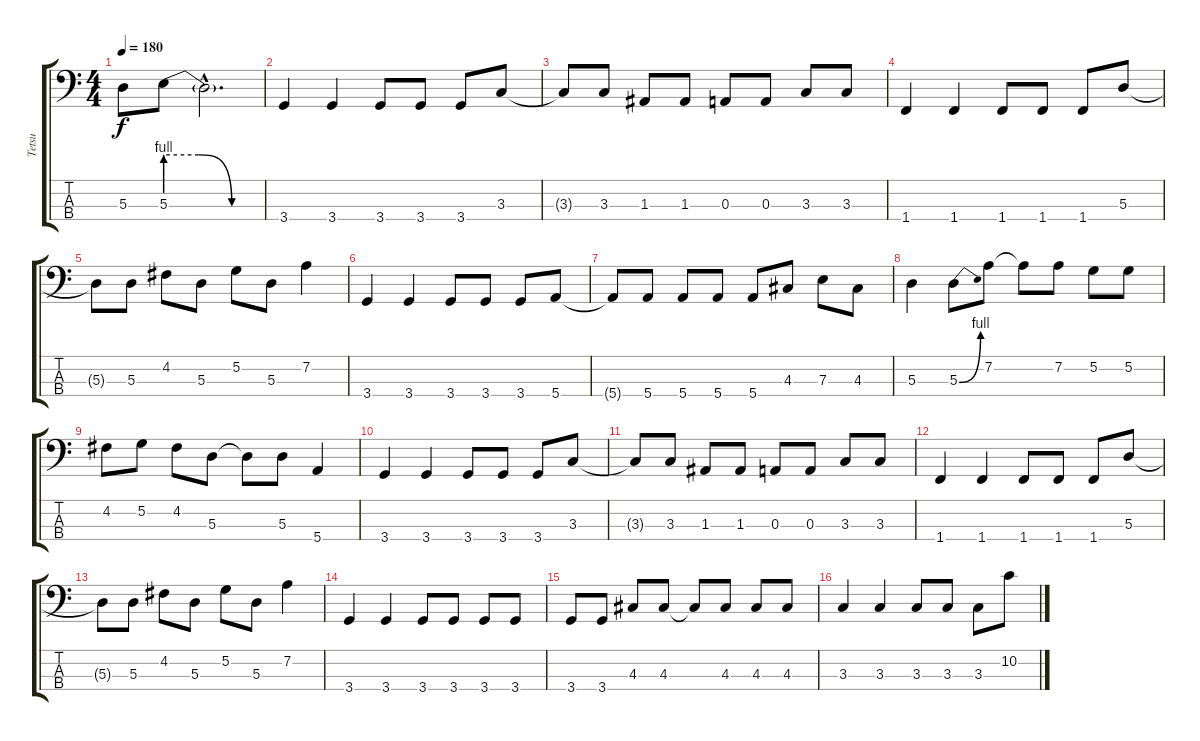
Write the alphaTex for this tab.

\track ("Tetsu" "Tetsu") {instrument electricbasspick}
\staff {score tabs}
\tuning (G2 D2 A1 E1) {hide}
\ts (4 4)
\tempo 180
\clef f4
\ks c
5.3.8{dy f} 5.3{be (custom 0 4 20 4 40 0 60 0)}.8 5.3{hac t}.2{d} |
3.4.4 3.4.4 3.4.8 3.4.8 3.4.8 3.3.8 |
3.3{t}.8 3.3.8 1.3.8 1.3.8 0.3.8 0.3.8 3.3.8 3.3.8 |
1.4.4 1.4.4 1.4.8 1.4.8 1.4.8 5.3.8 |
5.3{t}.8 5.3.8 4.2.8 5.3.8 5.2.8 5.3.8 7.2.4 |
3.4.4 3.4.4 3.4.8 3.4.8 3.4.8 5.4.8 |
5.4{t}.8 5.4.8 5.4.8 5.4.8 5.4.8 4.3.8 7.3.8 4.3.8 |
5.3.4 5.3{be (bend 0 0 60 4)}.8 7.2.8 7.2{t}.8 7.2.8 5.2.8 5.2.8 |
4.2.8 5.2.8 4.2.8 5.3.8 5.3{t}.8 5.3.8 5.4.4 |
3.4.4 3.4.4 3.4.8 3.4.8 3.4.8 3.3.8 |
3.3{t}.8 3.3.8 1.3.8 1.3.8 0.3.8 0.3.8 3.3.8 3.3.8 |
1.4.4 1.4.4 1.4.8 1.4.8 1.4.8 5.3.8 |
5.3{t}.8 5.3.8 4.2.8 5.3.8 5.2.8 5.3.8 7.2.4 |
3.4.4 3.4.4 3.4.8 3.4.8 3.4.8 3.4.8 |
3.4.8 3.4.8 4.3.8 4.3.8 4.3{t}.8 4.3.8 4.3.8 4.3.8 |
3.3.4 3.3.4 3.3.8 3.3.8 3.3.8 10.2.8
